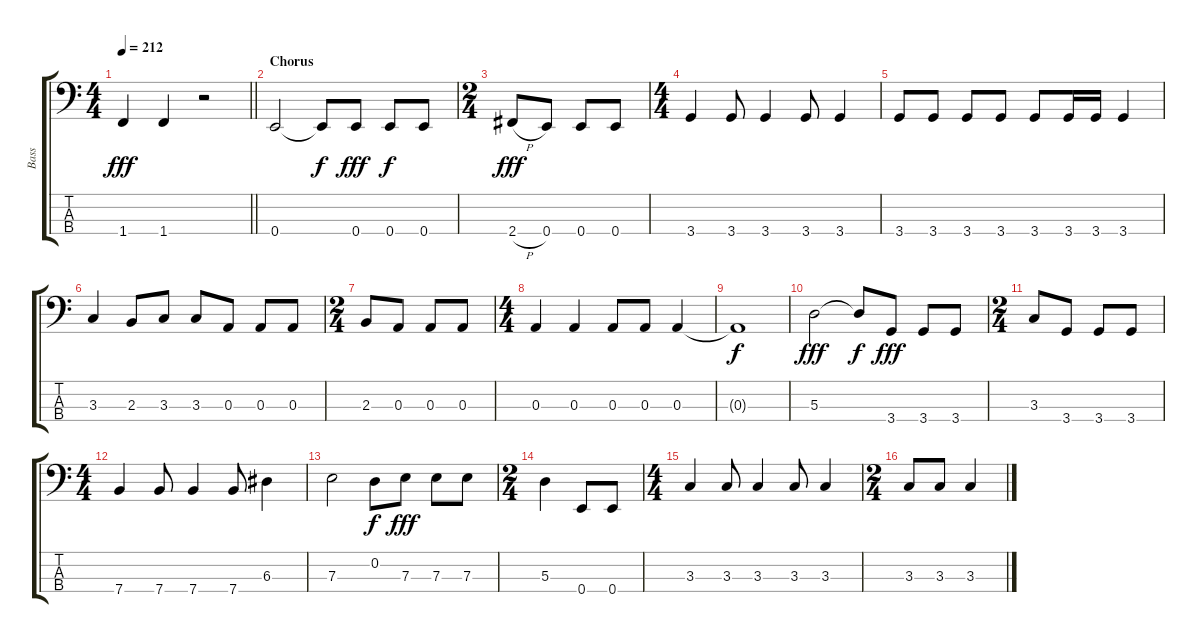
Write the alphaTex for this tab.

\track ("Bass" "Bass") {instrument electricbassfinger}
\staff {score tabs}
\tuning (G2 D2 A1 E1) {hide}
\ts (4 4)
\tempo 212
\clef f4
\barLineRight lightlight
\ks c
1.4.4{dy fff} 1.4.4 r.2 |
\section ("" "Chorus")
0.4.2 0.4{t}.8{dy f} 0.4.8{dy fff} 0.4.8{dy f} 0.4.8 |
\ts (2 4)
2.4{h}.8{dy fff} 0.4.8 0.4.8 0.4.8 |
\ts (4 4)
3.4.4 3.4.8 3.4.4 3.4.8 3.4.4 |
3.4.8 3.4.8 3.4.8 3.4.8 3.4.8 3.4.16 3.4.16 3.4.4 |
3.3.4 2.3.8 3.3.8 3.3.8 0.3.8 0.3.8 0.3.8 |
\ts (2 4)
2.3.8 0.3.8 0.3.8 0.3.8 |
\ts (4 4)
0.3.4 0.3.4 0.3.8 0.3.8 0.3.4 |
0.3{t}.1{dy f} |
5.3.2{dy fff} 5.3{t}.8{dy f} 3.4.8{dy fff} 3.4.8 3.4.8 |
\ts (2 4)
3.3.8 3.4.8 3.4.8 3.4.8 |
\ts (4 4)
7.4.4 7.4.8 7.4.4 7.4.8 6.3.4 |
7.3.2 0.2.8{dy f} 7.3.8{dy fff} 7.3.8 7.3.8 |
\ts (2 4)
5.3.4 0.4.8 0.4.8 |
\ts (4 4)
3.3.4 3.3.8 3.3.4 3.3.8 3.3.4 |
\ts (2 4)
3.3.8 3.3.8 3.3.4
